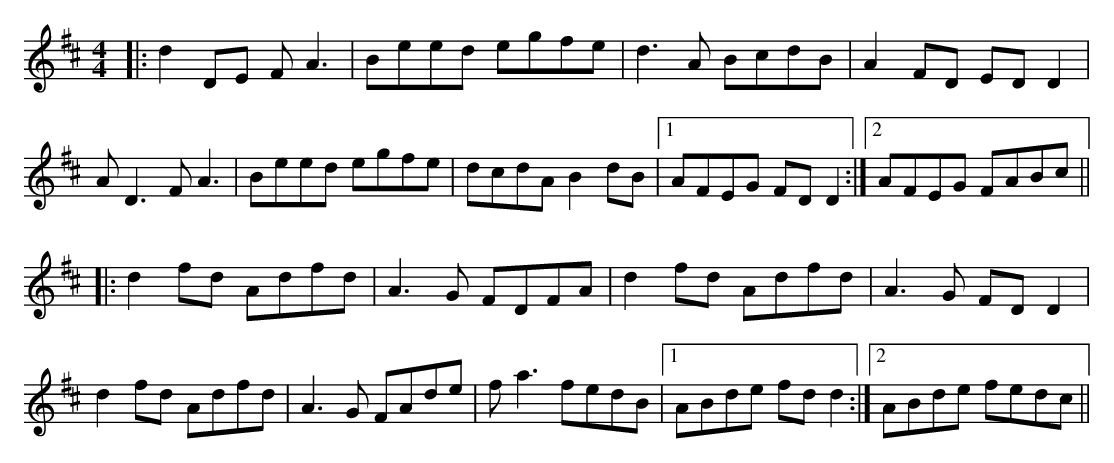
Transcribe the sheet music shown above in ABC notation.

X:1
M:4/4
K:D
|:d2 DE FA3|Beed egfe|d3 A BcdB|A2 FD ED D2|
AD3 FA3|Beed egfe|dcdA B2 dB|1 AFEG FD D2:|2 AFEG FABc||
|:d2 fd Adfd|A3G FDFA|d2 fd Adfd|A3G FD D2|
d2 fd Adfd|A3G FAde|fa3 fedB|1 ABde fd d2:|2 ABde fedc||
